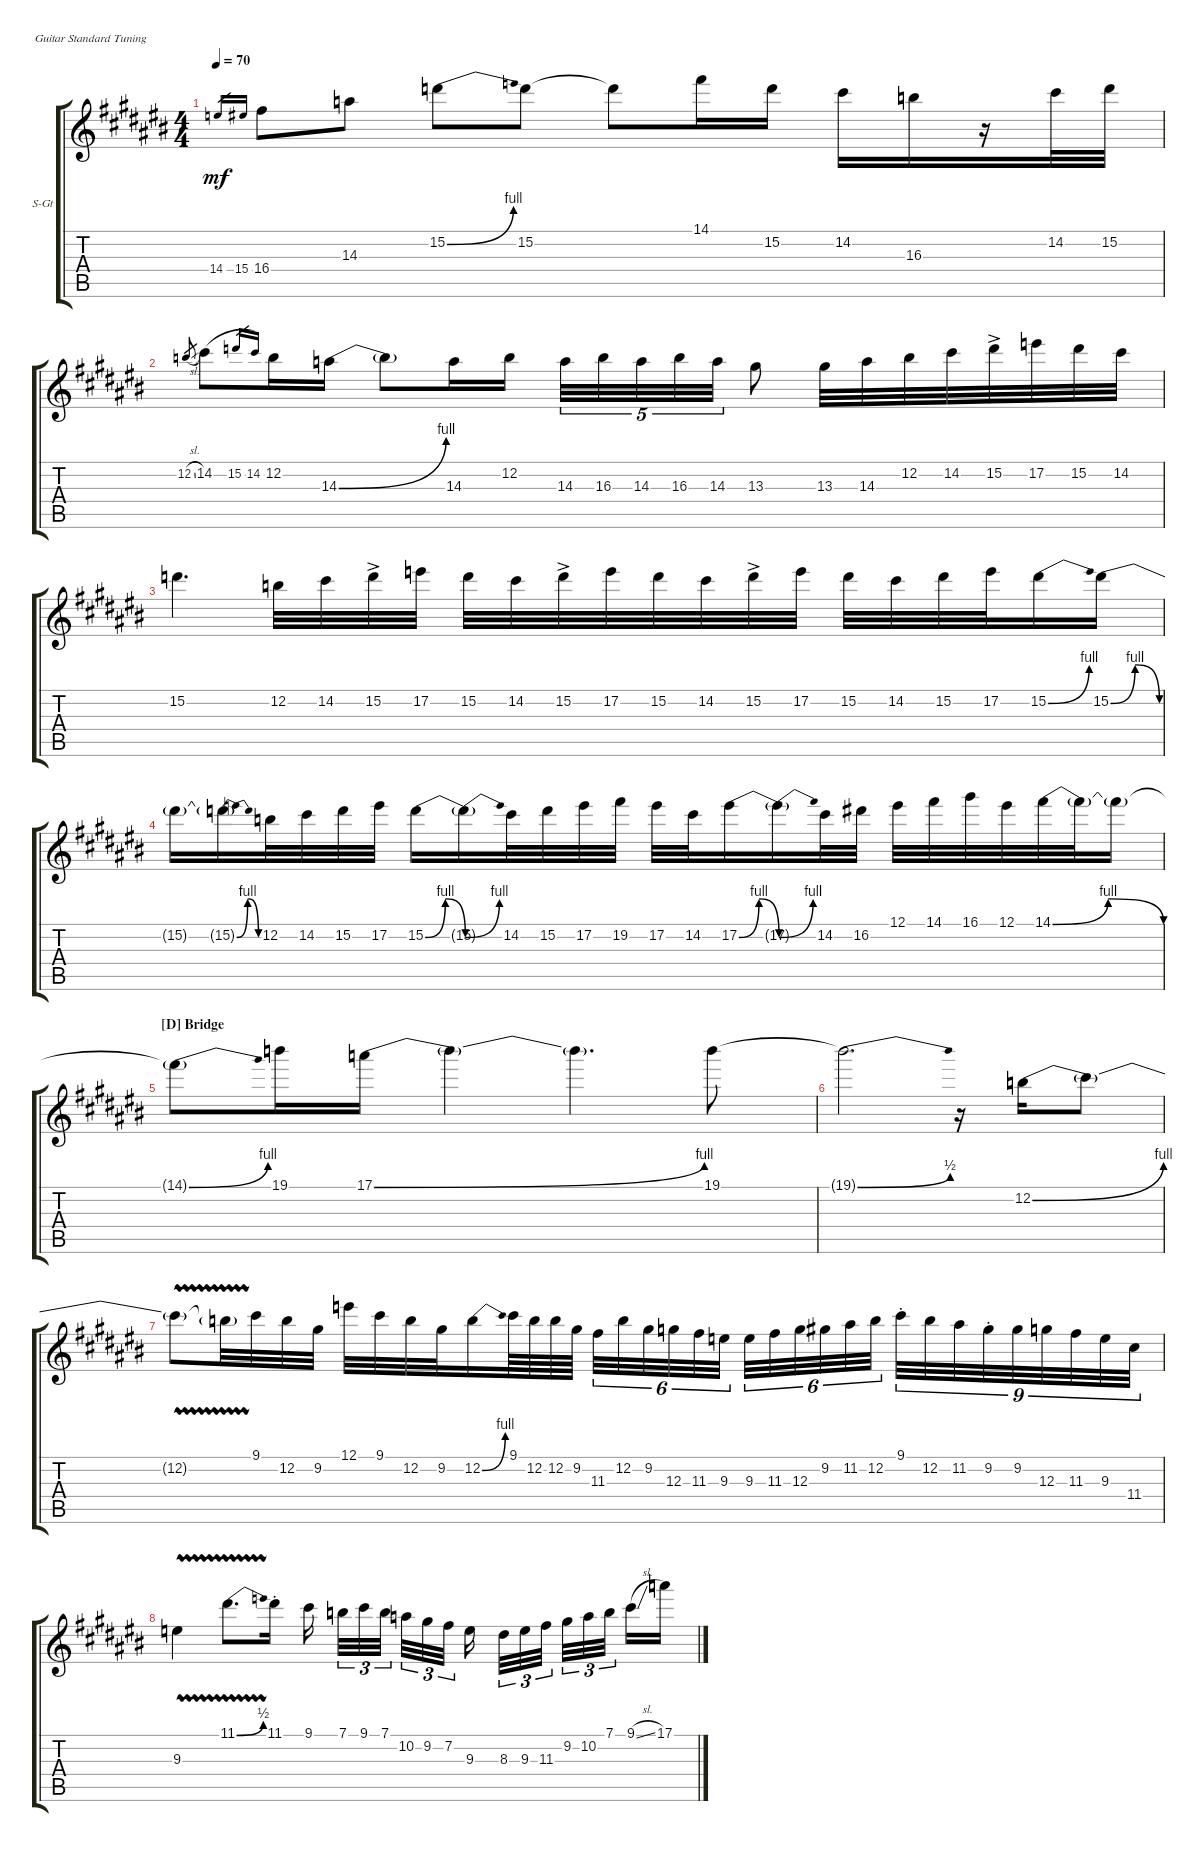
\defaultSystemsLayout 4
\bracketExtendMode groupsimilarinstruments
\firstSystemTrackNameOrientation horizontal
\otherSystemsTrackNameOrientation horizontal
\chordDiagramsInScore
\track ("Steel Guitar" "S-Gt") {instrument distortionguitar}
\staff {score tabs}
\tuning (E4 B3 G3 D3 A2 E2)
\ts (4 4)
\tempo 70
\clef g2
\ks c#
14.4.16{gr dy mf} 15.4.16{gr} 16.4.8 14.3.8 15.2{be (bend 0 0 13.799999999999999 4)}.8 15.2.8 15.2{t}.8 14.1.16 15.2.16 14.2.16 16.3.16 r.16 14.2.32 15.2.32 |
12.2{sl}.8{gr} 14.2.8{legatoorigin} 15.2.16{gr legatoorigin} 14.2.16{gr} 12.2.16 14.3{be (bend 0 0 15 4)}.16 14.3{t}.8 14.3.16 12.2.16 14.3.32{tu (5 4)} 16.3.32{tu (5 4)} 14.3.32{tu (5 4)} 16.3.32{tu (5 4)} 14.3.32{tu (5 4)} 13.3.8 13.3.32 14.3.32 12.2.32 14.2.32 15.2{ac}.32 17.2.32 15.2.32 14.2.32 |
15.2.4{d} 12.2.32 14.2.32 15.2{ac}.32 17.2.32 15.2.32 14.2.32 15.2{ac}.32 17.2.32 15.2.32 14.2.32 15.2{ac}.32 17.2.32 15.2.32 14.2.32 15.2.32 17.2.32 15.2{be (bend 0 0 21 4)}.16 15.2{be (bendrelease 0 0 23.4 4 49.199999999999996 4 59.4 0)}.16 |
15.2{t}.16 15.2{be (bendrelease 0 0 16.2 4 30.599999999999998 4 45.6 0) t}.16 12.2.32 14.2.32 15.2.32 17.2.32 15.2{be (bendrelease 0 0 13.799999999999999 4 31.2 4 47.4 0)}.16 15.2{be (bend 0 0 15 4) t}.16 14.2.32 15.2.32 17.2.32 19.2.32 17.2.32 14.2.32 17.2{be (bendrelease 0 0 13.799999999999999 4 31.2 4 47.4 0)}.16 17.2{be (bend 0 0 15 4) t}.16 14.2.32 16.2.32 12.1.32 14.1.32 16.1.32 12.1.32 14.1{be (bendrelease 0 0 16.8 4 32.4 4 44.4 0)}.32 14.1{t}.32 14.1{t}.16 |
\section ("D" "Bridge")
\scale
0.57309 14.1{be (bend 0 0 28.2 4) t}.8 19.1.16 17.1{be (bend 0 0 17.4 4)}.16 17.1{t}.4 17.1{t}.4{d} 19.1.8 |
\scale
0.294095 19.1{be (bend 0 0 16.8 2) t}.2{d} r.16 12.2{be (bend 0 0 18.599999999999998 4)}.16 12.2{t}.8 |
\scale
0.132857 12.2{vw t}.8 12.2{t}.32 9.1.32 12.2.32 9.2.32 12.1.32 9.1.32 12.2.32 9.2.32 12.2{be (bend 0 0 24.599999999999998 4)}.16 9.1.64 12.2.64 12.2.64 9.2.64 11.3.32{tu (6 4)} 12.2.32{tu (6 4)} 9.2.32{tu (6 4)} 12.3.32{tu (6 4)} 11.3.32{tu (6 4)} 9.3.32{tu (6 4)} 9.3.32{tu (6 4)} 11.3.32{tu (6 4)} 12.3.32{tu (6 4)} 9.2.32{tu (6 4)} 11.2.32{tu (6 4)} 12.2.32{tu (6 4)} 9.1{st}.32{tu (9 8)} 12.2.32{tu (9 8)} 11.2.32{tu (9 8)} 9.2{st}.32{tu (9 8)} 9.2.32{tu (9 8)} 12.3.32{tu (9 8)} 11.3.32{tu (9 8)} 9.3.32{tu (9 8)} 11.4.32{tu (9 8)} |
\scale
0.569639 9.3{vw}.4 11.1{be (bend 0 0 19.2 2) vw}.8{d} 11.1{st}.16 9.1.16 7.1.32{tu (3 2)} 9.1.32{tu (3 2)} 7.1.32{tu (3 2)} 10.2.32{tu (3 2)} 9.2.32{tu (3 2)} 7.2.32{tu (3 2)} 9.3.16 8.3.32{tu (3 2)} 9.3.32{tu (3 2)} 11.3.32{tu (3 2)} 9.2.32{tu (3 2)} 10.2.32{tu (3 2)} 7.1.32{tu (3 2)} 9.1{sl}.16 17.1.16
